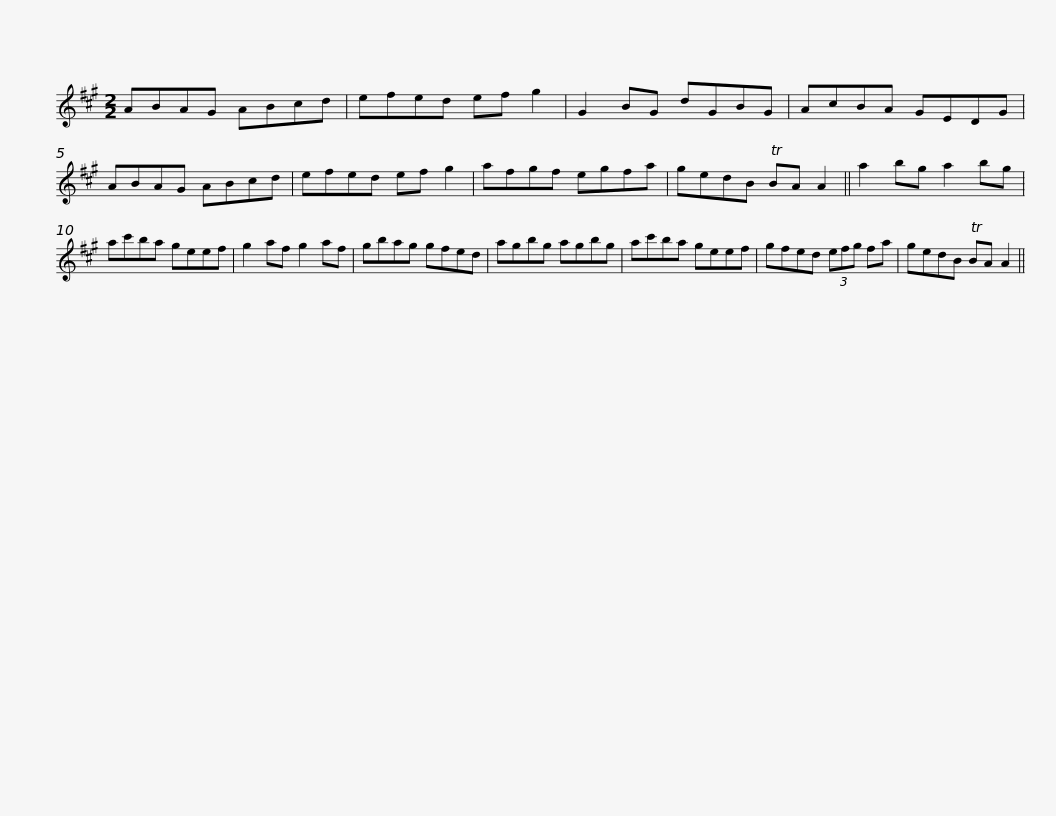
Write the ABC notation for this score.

X:1
L:1/8
M:2/2
I:linebreak $
K:A
V:1 treble
V:1
 ABAG ABcd | efed ef g2 | G2 BG dGBG | AcBA GEDG | ABAG ABcd | %5
 efed ef g2 |$ afgf egfa | gedB TBA A2 || a2 bg a2 bg | ac'ba geef | %10
 g2 af g2 af |$ gbag gfed | agbg agbg | ac'ba geef | gfed (3efg fa | %15
 gedB TBA A2 || %16
